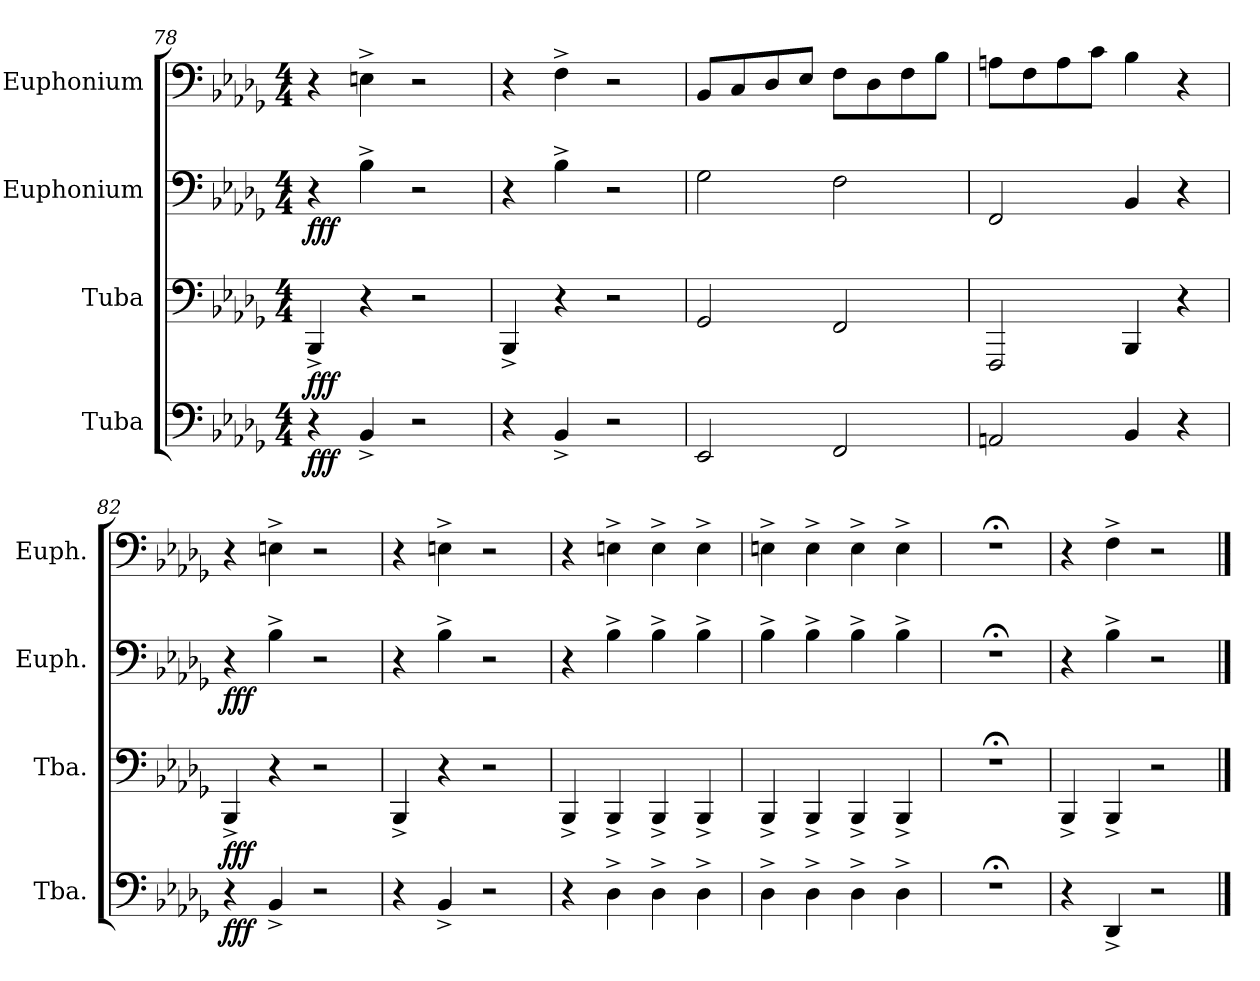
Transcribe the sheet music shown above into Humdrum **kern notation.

**kern	**dynam	**kern	**dynam	**kern	**dynam	**kern
*part4	*part4	*part3	*part3	*part2	*part2	*part1
*staff4	*staff4	*staff3	*staff3	*staff2	*staff2	*staff1
*I"Tuba	*	*I"Tuba	*	*I"Euphonium	*	*I"Euphonium
*I'Tba.	*	*I'Tba.	*	*I'Euph.	*	*I'Euph.
*clefF4	*	*clefF4	*	*clefF4	*	*clefF4
*k[b-e-a-d-g-]	*	*k[b-e-a-d-g-]	*	*k[b-e-a-d-g-]	*	*k[b-e-a-d-g-]
*M4/4	*	*M4/4	*	*M4/4	*	*M4/4
=78	=78	=78	=78	=78	=78	=78
!	!LO:DY:b	!	!LO:DY:b	!	!LO:DY:b	!
4r	fff	4BBB-^/	fff	4r	fff	4r
4BB-^/	.	4r	.	4B-^\	.	4En^\
2r	.	2r	.	2r	.	2r
=79	=79	=79	=79	=79	=79	=79
4r	.	4BBB-^/	.	4r	.	4r
4BB-^/	.	4r	.	4B-^\	.	4F^\
2r	.	2r	.	2r	.	2r
=80	=80	=80	=80	=80	=80	=80
!	!LO:DY:b	!	!	!	!	!
!	!LO:DY:n=1:b	!	!	!	!	!
!	!LO:DY:n=2:b	!	!LO:DY:b	!	!	!
!	!	!	!LO:DY:n=1:b	!	!	!
!	!	!	!LO:DY:n=2:b	!	!	!
!	!	!	!LO:DY:n=3:b	!	!LO:DY:b	!
!	!	!	!	!	!LO:DY:n=1:b	!
2EE-/	mf mf mf	2GG-/	mf mf mf mf	2G-\	mf mf	8BB-/L
.	.	.	.	.	.	8C/
.	.	.	.	.	.	8D-/
.	.	.	.	.	.	8E-/J
2FF/	.	2FF/	.	2F\	.	8F\L
.	.	.	.	.	.	8D-\
.	.	.	.	.	.	8F\
.	.	.	.	.	.	8B-\J
!!LO:PB:g=z
=81	=81	=81	=81	=81	=81	=81
2AAn/	.	2FFF/	.	2FF/	.	8An\L
.	.	.	.	.	.	8F\
.	.	.	.	.	.	8A\
.	.	.	.	.	.	8c\J
4BB-/	.	4BBB-/	.	4BB-/	.	4B-\
4r	.	4r	.	4r	.	4r
=82	=82	=82	=82	=82	=82	=82
!	!LO:DY:b	!	!LO:DY:b	!	!LO:DY:b	!
4r	fff	4BBB-^/	fff	4r	fff	4r
4BB-^/	.	4r	.	4B-^\	.	4En^\
2r	.	2r	.	2r	.	2r
=83	=83	=83	=83	=83	=83	=83
4r	.	4BBB-^/	.	4r	.	4r
4BB-^/	.	4r	.	4B-^\	.	4En^\
2r	.	2r	.	2r	.	2r
=84	=84	=84	=84	=84	=84	=84
4r	.	4BBB-^/	.	4r	.	4r
4D-^\	.	4BBB-^/	.	4B-^\	.	4En^\
4D-^\	.	4BBB-^/	.	4B-^\	.	4E^\
4D-^\	.	4BBB-^/	.	4B-^\	.	4E^\
=85	=85	=85	=85	=85	=85	=85
4D-^\	.	4BBB-^/	.	4B-^\	.	4En^\
4D-^\	.	4BBB-^/	.	4B-^\	.	4E^\
4D-^\	.	4BBB-^/	.	4B-^\	.	4E^\
4D-^\	.	4BBB-^/	.	4B-^\	.	4E^\
=86	=86	=86	=86	=86	=86	=86
1r;<	.	1r;<	.	1r;<	.	1r;<
=87	=87	=87	=87	=87	=87	=87
4r	.	4BBB-^/	.	4r	.	4r
4DD-^/	.	4BBB-^/	.	4B-^\	.	4F^\
2r	.	2r	.	2r	.	2r
==	==	==	==	==	==	==
*-	*-	*-	*-	*-	*-	*-
